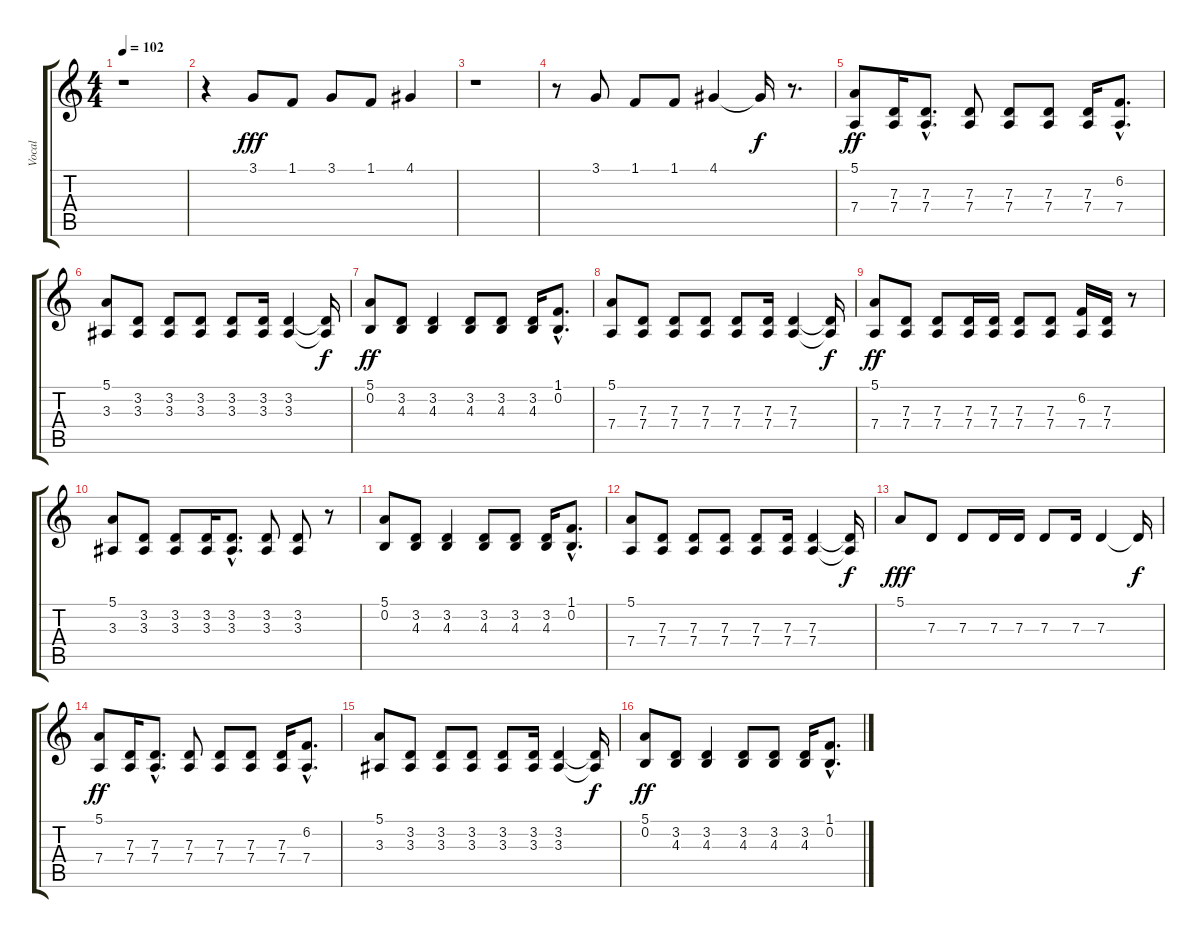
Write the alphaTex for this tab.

\track ("Vocal " "Vocal ") {instrument oboe}
\staff {score tabs}
\tuning (E4 B3 G3 D3 A2 E2) {hide}
\ts (4 4)
\tempo 102
\clef g2
\ks c
r.1{dy fff} |
r.4 3.1.8 1.1.8 3.1.8 1.1.8 4.1.4 |
r.1 |
r.8 3.1.8 1.1.8 1.1.8 4.1.4 4.1{t}.16{dy f} r.8{d} |
(5.1 7.4).8{dy ff balance 8} (7.3 7.4).16 (7.3{hac} 7.4{hac}).8{d} (7.3 7.4).8 (7.3 7.4).8 (7.3 7.4).8 (7.3 7.4).16 (6.2{hac} 7.4{hac}).8{d} |
(5.1 3.3).8 (3.2 3.3).8 (3.2 3.3).8 (3.2 3.3).8 (3.2 3.3).8 (3.2 3.3).16 (3.2 3.3).4 (3.2{t} 3.3{t}).16{dy f} |
(5.1 0.2).8{dy ff} (3.2 4.3).8 (3.2 4.3).4 (3.2 4.3).8 (3.2 4.3).8 (3.2 4.3).16 (1.1{hac} 0.2{hac}).8{d} |
(5.1 7.4).8 (7.3 7.4).8 (7.3 7.4).8 (7.3 7.4).8 (7.3 7.4).8 (7.3 7.4).16 (7.3 7.4).4 (7.3{t} 7.4{t}).16{dy f} |
(5.1 7.4).8{dy ff} (7.3 7.4).8 (7.3 7.4).8 (7.3 7.4).16 (7.3 7.4).16 (7.3 7.4).8 (7.3 7.4).8 (6.2 7.4).16 (7.3 7.4).16 r.8 |
(5.1 3.3).8 (3.2 3.3).8 (3.2 3.3).8 (3.2 3.3).16 (3.2{hac} 3.3{hac}).8{d} (3.2 3.3).8 (3.2 3.3).8 r.8 |
(5.1 0.2).8 (3.2 4.3).8 (3.2 4.3).4 (3.2 4.3).8 (3.2 4.3).8 (3.2 4.3).16 (1.1{hac} 0.2{hac}).8{d} |
(5.1 7.4).8 (7.3 7.4).8 (7.3 7.4).8 (7.3 7.4).8 (7.3 7.4).8 (7.3 7.4).16 (7.3 7.4).4 (7.3{t} 7.4{t}).16{dy f} |
5.1.8{dy fff} 7.3.8 7.3.8 7.3.16 7.3.16 7.3.8 7.3.16 7.3.4 7.3{t}.16{dy f} |
(5.1 7.4).8{dy ff balance 8} (7.3 7.4).16 (7.3{hac} 7.4{hac}).8{d} (7.3 7.4).8 (7.3 7.4).8 (7.3 7.4).8 (7.3 7.4).16 (6.2{hac} 7.4{hac}).8{d} |
(5.1 3.3).8 (3.2 3.3).8 (3.2 3.3).8 (3.2 3.3).8 (3.2 3.3).8 (3.2 3.3).16 (3.2 3.3).4 (3.2{t} 3.3{t}).16{dy f} |
(5.1 0.2).8{dy ff} (3.2 4.3).8 (3.2 4.3).4 (3.2 4.3).8 (3.2 4.3).8 (3.2 4.3).16 (1.1{hac} 0.2{hac}).8{d}
